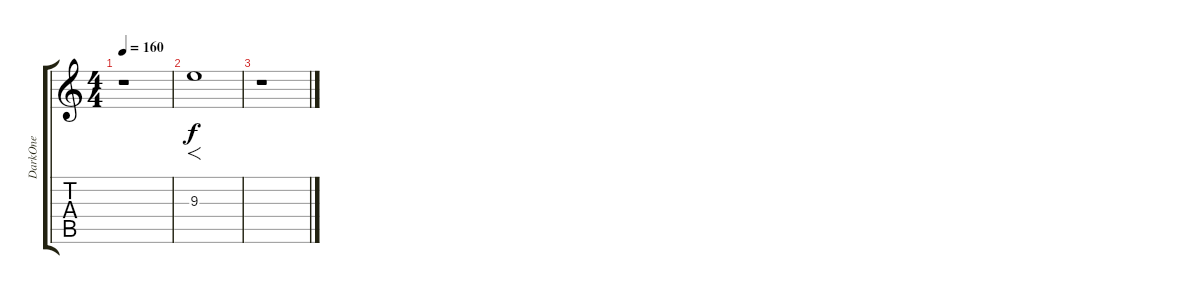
\track ("DarkOne" "DarkOne") {instrument distortionguitar}
\staff {score tabs}
\tuning (E4 B3 G3 D3 A2 E2) {hide}
\ts (4 4)
\tempo 160
\clef g2
\ks c
r.1{dy f} |
9.3.1{f} |
r.1
